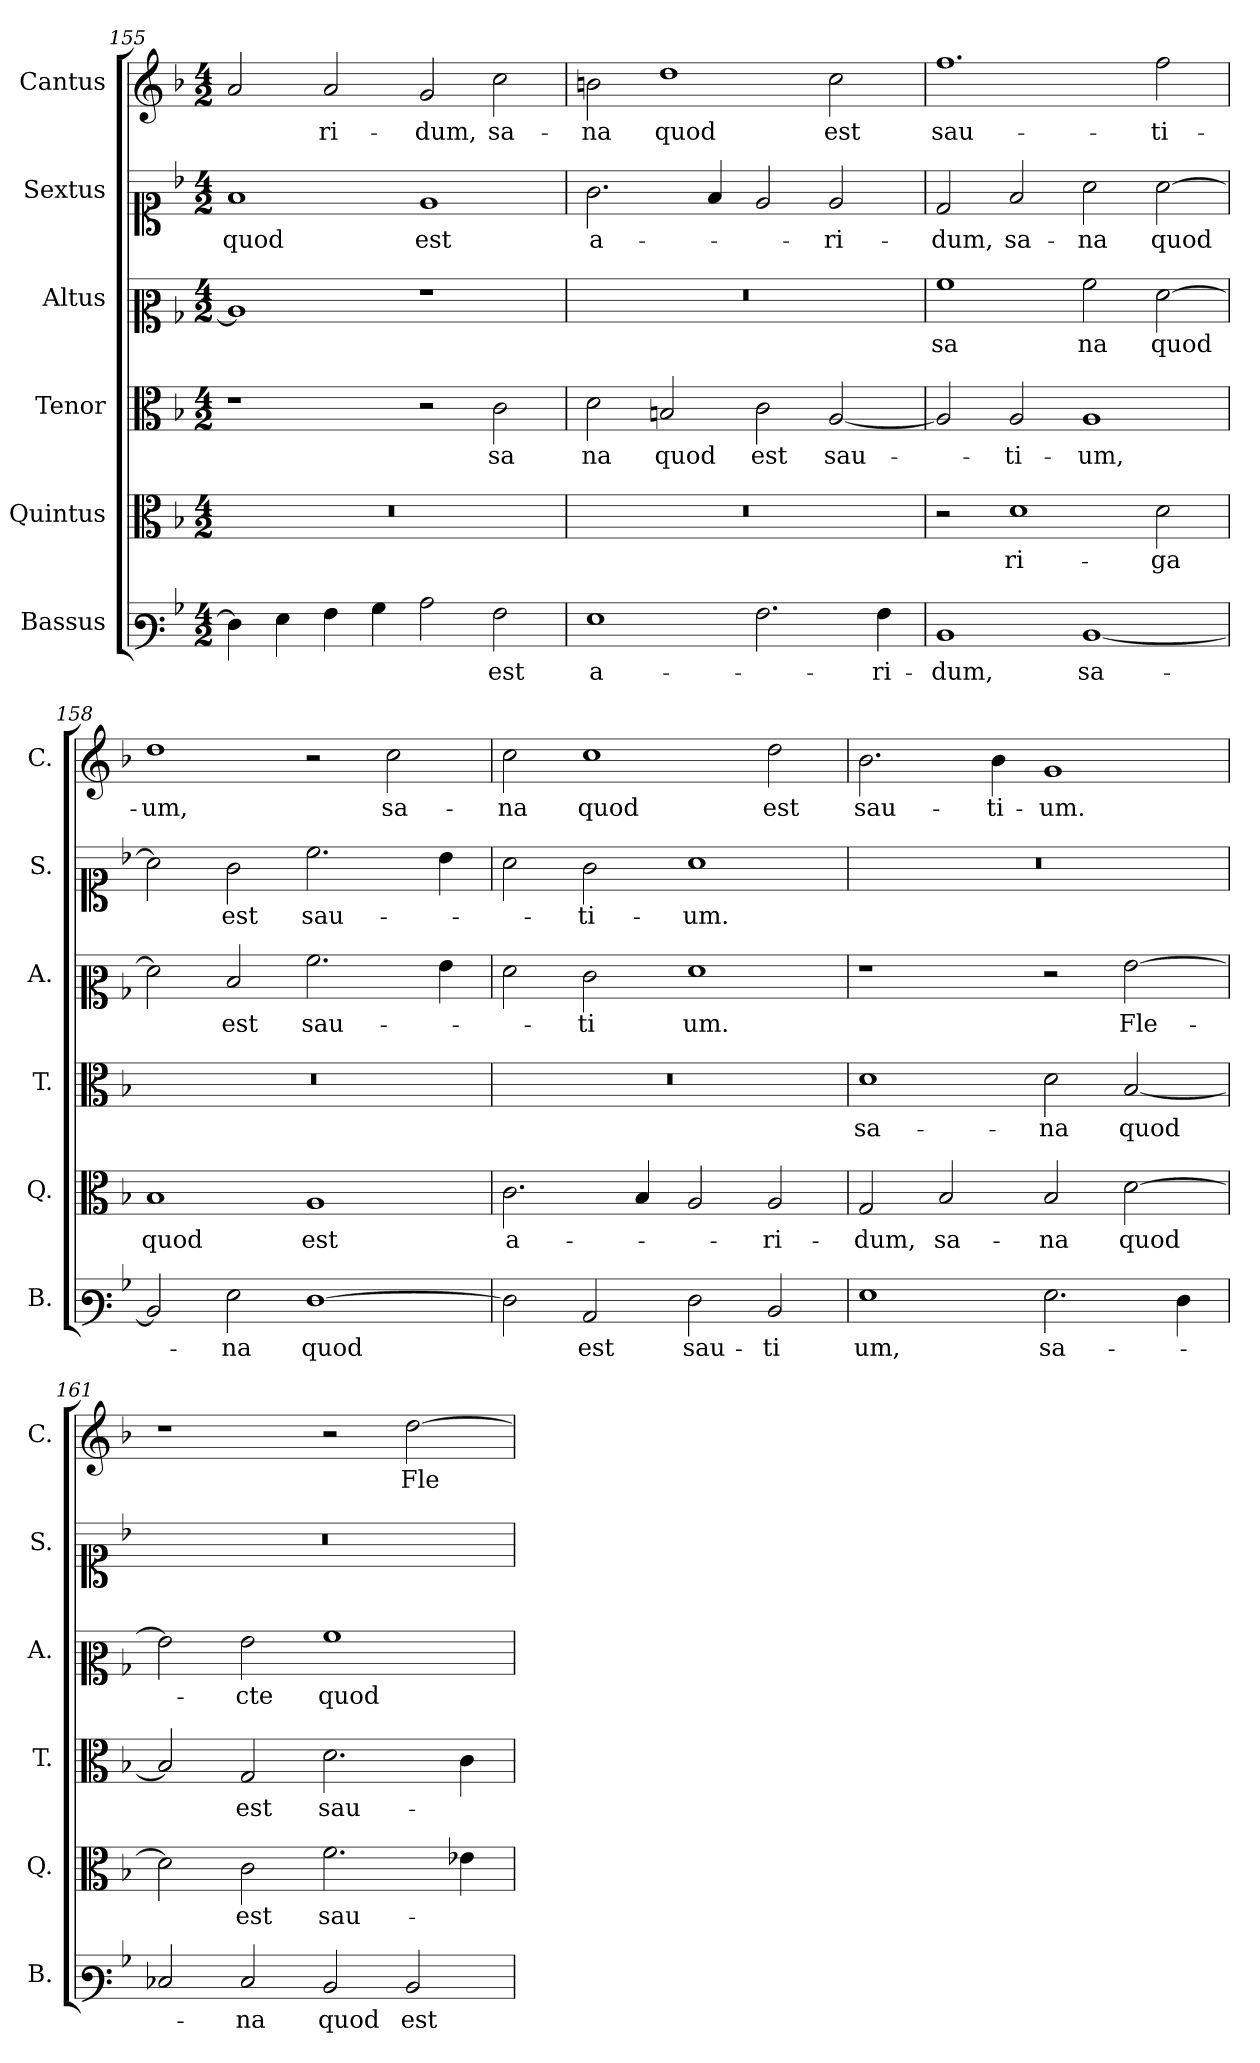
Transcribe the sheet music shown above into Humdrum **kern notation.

**kern	**text	**kern	**text	**kern	**text	**kern	**text	**kern	**text	**kern	**text
*part6	*part6	*part5	*part5	*part4	*part4	*part3	*part3	*part2	*part2	*part1	*part1
*staff6	*staff6	*staff5	*staff5	*staff4	*staff4	*staff3	*staff3	*staff2	*staff2	*staff1	*staff1
*I"Bassus	*	*I"Quintus	*	*I"Tenor	*	*I"Altus	*	*I"Sextus	*	*I"Cantus	*
*I'B.	*	*I'Q.	*	*I'T.	*	*I'A.	*	*I'S.	*	*I'C.	*
*clefF3	*	*clefC3	*	*clefC3	*	*clefC2	*	*clefC1	*	*clefG2	*
*k[b-]	*	*k[b-]	*	*k[b-]	*	*k[b-]	*	*k[b-]	*	*k[b-]	*
*M4/2	*	*M4/2	*	*M4/2	*	*M4/2	*	*M4/2	*	*M4/2	*
=155	=155	=155	=155	=155	=155	=155	=155	=155	=155	=155	=155
!	!	!	!	!	!	!	!	!	!LO:LY:b	!	!
4F\]	.	0r	.	1r	.	1c]	.	1f	quod	2a/	.
4G\	.	.	.	.	.	.	.	.	.	.	.
!	!	!	!	!	!	!	!	!	!	!	!LO:LY:b
4A\	.	.	.	.	.	.	.	.	.	2a/	-ri-
4B-\	.	.	.	.	.	.	.	.	.	.	.
!	!	!	!	!	!	!	!	!	!LO:LY:b	!	!LO:LY:b
2c\	.	.	.	2r	.	1r	.	1e	est	2g/	-dum,
!	!LO:LY:b	!	!	!	!LO:LY:b	!	!	!	!	!	!LO:LY:b
2A\	est	.	.	2c\	sa	.	.	.	.	2cc\	sa-
=156	=156	=156	=156	=156	=156	=156	=156	=156	=156	=156	=156
!	!LO:LY:b	!	!	!	!LO:LY:b	!	!	!	!LO:LY:b	!	!LO:LY:b
1G	a-	0r	.	2d\	na	0r	.	2.g\	a-	2bn\	-na
!	!	!	!	!	!LO:LY:b	!	!	!	!	!	!LO:LY:b
.	.	.	.	2Bn/	quod	.	.	.	.	1dd	quod
.	.	.	.	.	.	.	.	4f/	.	.	.
!	!	!	!	!	!LO:LY:b	!	!	!	!	!	!
2.A\	.	.	.	2c\	est	.	.	2e/	.	.	.
!	!	!	!	!	!LO:LY:b	!	!	!	!LO:LY:b	!	!LO:LY:b
.	.	.	.	[2A/	sau-	.	.	2e/	-ri-	2cc\	est
!	!LO:LY:b	!	!	!	!	!	!	!	!	!	!
4A\	-ri-	.	.	.	.	.	.	.	.	.	.
=157	=157	=157	=157	=157	=157	=157	=157	=157	=157	=157	=157
!	!LO:LY:b	!	!	!	!	!	!LO:LY:b	!	!LO:LY:b	!	!LO:LY:b
1D	dum,	2r	.	2A/]	.	1a	sa	2d/	-dum,	1.ff	sau-
!	!	!	!LO:LY:b	!	!LO:LY:b	!	!	!	!LO:LY:b	!	!
.	.	1d	ri-	2A/	-ti-	.	.	2f/	sa-	.	.
!	!LO:LY:b	!	!	!	!LO:LY:b	!	!LO:LY:b	!	!LO:LY:b	!	!
[1D	sa-	.	.	1A	-um,	2a\	na	2a\	-na	.	.
!	!	!	!LO:LY:b	!	!	!	!LO:LY:b	!	!LO:LY:b	!	!LO:LY:b
.	.	2d\	-ga	.	.	[2f\	quod	[2a\	quod	2ff\	-ti-
=158	=158	=158	=158	=158	=158	=158	=158	=158	=158	=158	=158
!	!	!	!LO:LY:b	!	!	!	!	!	!	!	!LO:LY:b
2D/]	.	1B-	quod	0r	.	2f\]	.	2a\]	.	1dd	-um,
!	!LO:LY:b	!	!	!	!	!	!LO:LY:b	!	!LO:LY:b	!	!
2G\	na	.	.	.	.	2d/	est	2g\	est	.	.
!	!LO:LY:b	!	!LO:LY:b	!	!	!	!LO:LY:b	!	!LO:LY:b	!	!
[1F	quod	1A	est	.	.	2.a\	sau-	2.cc\	sau-	2r	.
!	!	!	!	!	!	!	!	!	!	!	!LO:LY:b
.	.	.	.	.	.	.	.	.	.	2cc\	sa-
.	.	.	.	.	.	4g\	.	4b-\	.	.	.
!!LO:PB:g=z
=159	=159	=159	=159	=159	=159	=159	=159	=159	=159	=159	=159
!	!	!	!LO:LY:b	!	!	!	!	!	!	!	!LO:LY:b
2F\]	.	2.c\	a-	0r	.	2f\	.	2a\	.	2cc\	-na
!	!LO:LY:b	!	!	!	!	!	!LO:LY:b	!	!LO:LY:b	!	!LO:LY:b
2C/	est	.	.	.	.	2e\	ti	2g\	-ti-	1cc	quod
.	.	4B-/	.	.	.	.	.	.	.	.	.
!	!LO:LY:b	!	!	!	!	!	!LO:LY:b	!	!LO:LY:b	!	!
2F\	sau-	2A/	.	.	.	1f	um.	1a	-um.	.	.
!	!LO:LY:b	!	!LO:LY:b	!	!	!	!	!	!	!	!LO:LY:b
2D/	ti	2A/	-ri-	.	.	.	.	.	.	2dd\	est
=160	=160	=160	=160	=160	=160	=160	=160	=160	=160	=160	=160
!	!LO:LY:b	!	!LO:LY:b	!	!LO:LY:b	!	!	!	!	!	!LO:LY:b
1G	um,	2G/	-dum,	1d	sa-	1r	.	0r	.	2.b-\	sau-
!	!	!	!LO:LY:b	!	!	!	!	!	!	!	!
.	.	2B-/	sa-	.	.	.	.	.	.	.	.
!	!	!	!	!	!	!	!	!	!	!	!LO:LY:b
.	.	.	.	.	.	.	.	.	.	4b-\	-ti-
!	!LO:LY:b	!	!LO:LY:b	!	!LO:LY:b	!	!	!	!	!	!LO:LY:b
2.G\	sa-	2B-/	-na	2d\	-na	2r	.	.	.	1g	-um.
!	!	!	!LO:LY:b	!	!LO:LY:b	!	!LO:LY:b	!	!	!	!
.	.	[2d\	quod	[2B-/	quod	[2g\	Fle-	.	.	.	.
4F\	.	.	.	.	.	.	.	.	.	.	.
=161	=161	=161	=161	=161	=161	=161	=161	=161	=161	=161	=161
2E-X/	.	2d\]	.	2B-/]	.	2g\]	.	0r	.	1r	.
!	!LO:LY:b	!	!LO:LY:b	!	!LO:LY:b	!	!LO:LY:b	!	!	!	!
2E-/	na	2c\	est	2G/	est	2g\	cte	.	.	.	.
!	!LO:LY:b	!	!LO:LY:b	!	!LO:LY:b	!	!LO:LY:b	!	!	!	!
2D/	quod	2.f\	sau-	2.d\	sau-	1a	quod	.	.	2r	.
!	!LO:LY:b	!	!	!	!	!	!	!	!	!	!LO:LY:b
2D/	est	.	.	.	.	.	.	.	.	[2dd\	Fle-
.	.	4e-X\	.	4c\	.	.	.	.	.	.	.
=	=	=	=	=	=	=	=	=	=	=	=
*-	*-	*-	*-	*-	*-	*-	*-	*-	*-	*-	*-
